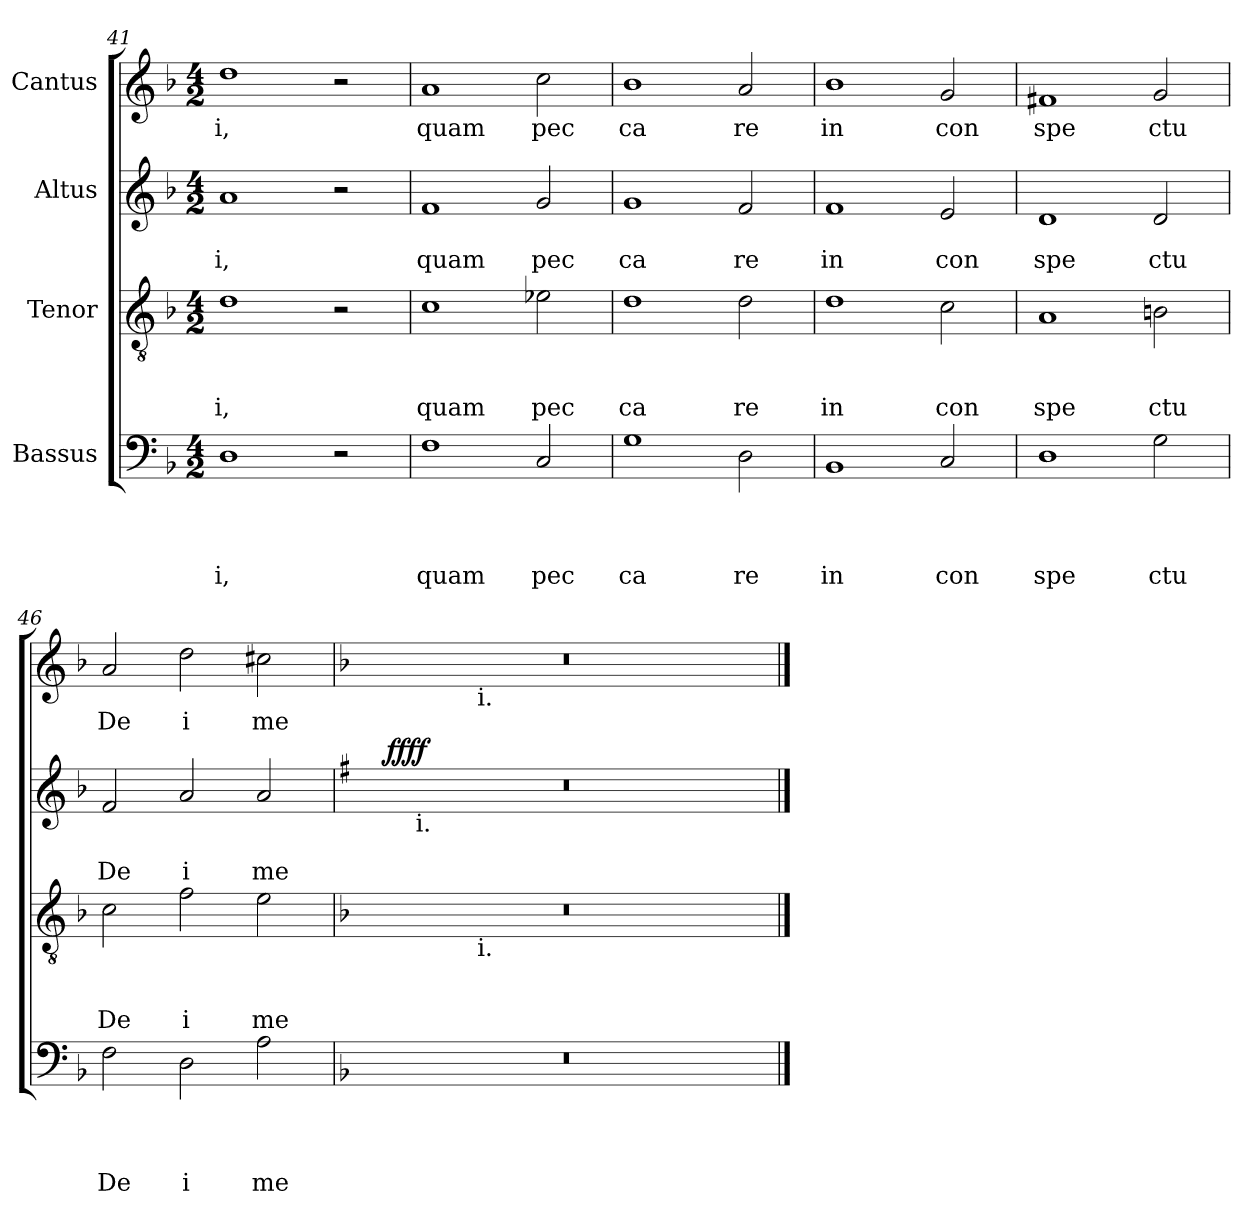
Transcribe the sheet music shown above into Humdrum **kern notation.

**kern	**text	**text	**text	**text	**kern	**text	**text	**text	**kern	**text	**text	**dynam	**kern	**text
*part4	*part4	*part4	*part4	*part4	*part3	*part3	*part3	*part3	*part2	*part2	*part2	*part2	*part1	*part1
*staff4	*staff4	*staff4	*staff4	*staff4	*staff3	*staff3	*staff3	*staff3	*staff2	*staff2	*staff2	*staff2	*staff1	*staff1
*I"Bassus	*	*	*	*	*I"Tenor	*	*	*	*I"Altus	*	*	*	*I"Cantus	*
*clefF4	*	*	*	*	*clefGv2	*	*	*	*clefG2	*	*	*	*clefG2	*
*ITrd-3c-5	*	*	*	*	*ITrd-3c-5	*	*	*	*ITrd-3c-5	*	*	*	*	*
*k[b-e-]	*	*	*	*	*k[b-e-]	*	*	*	*k[b-e-]	*	*	*	*k[b-]	*
*B-:	*	*	*	*	*B-:	*	*	*	*B-:	*	*	*	*F:	*
*M4/2	*	*	*	*	*M4/2	*	*	*	*M4/2	*	*	*	*M4/2	*
=41	=41	=41	=41	=41	=41	=41	=41	=41	=41	=41	=41	=41	=41	=41
!	!	!	!	!LO:LY:b	!	!	!	!LO:LY:b	!	!	!LO:LY:b	!	!	!LO:LY:b
1G	.	.	.	i,	1g	.	.	i,	1dd	.	i,	.	1dd	i,
2r	.	.	.	.	2r	.	.	.	2r	.	.	.	2r	.
=42	=42	=42	=42	=42	=42	=42	=42	=42	=42	=42	=42	=42	=42	=42
!	!	!	!	!LO:LY:b	!	!	!	!LO:LY:b	!	!	!LO:LY:b	!	!	!LO:LY:b
1B-	.	.	.	quam	1f	.	.	quam	1b-	.	quam	.	1a	quam
!	!	!	!	!LO:LY:b	!	!	!	!LO:LY:b	!	!	!LO:LY:b	!	!	!LO:LY:b
2F/	.	.	.	pec	2a-X\	.	.	pec	2cc/	.	pec	.	2cc\	pec
=43	=43	=43	=43	=43	=43	=43	=43	=43	=43	=43	=43	=43	=43	=43
!	!	!	!	!LO:LY:b	!	!	!	!LO:LY:b	!	!	!LO:LY:b	!	!	!LO:LY:b
1c	.	.	.	ca	1g	.	.	ca	1cc	.	ca	.	1b-	ca
!	!	!	!	!LO:LY:b	!	!	!	!LO:LY:b	!	!	!LO:LY:b	!	!	!LO:LY:b
2G\	.	.	.	re	2g\	.	.	re	2b-/	.	re	.	2a/	re
=44	=44	=44	=44	=44	=44	=44	=44	=44	=44	=44	=44	=44	=44	=44
!	!	!	!	!LO:LY:b	!	!	!	!LO:LY:b	!	!	!LO:LY:b	!	!	!LO:LY:b
1E-	.	.	.	in	1g	.	.	in	1b-	.	in	.	1b-	in
!	!	!	!	!LO:LY:b	!	!	!	!LO:LY:b	!	!	!LO:LY:b	!	!	!LO:LY:b
2F/	.	.	.	con	2f\	.	.	con	2a/	.	con	.	2g/	con
=45	=45	=45	=45	=45	=45	=45	=45	=45	=45	=45	=45	=45	=45	=45
!	!	!	!	!LO:LY:b	!	!	!	!LO:LY:b	!	!	!LO:LY:b	!	!	!LO:LY:b
1G	.	.	.	spe	1d	.	.	spe	1g	.	spe	.	1f#X	spe
!	!	!	!	!LO:LY:b	!	!	!	!LO:LY:b	!	!	!LO:LY:b	!	!	!LO:LY:b
2c\	.	.	.	ctu	2en\	.	.	ctu	2g/	.	ctu	.	2g/	ctu
=46	=46	=46	=46	=46	=46	=46	=46	=46	=46	=46	=46	=46	=46	=46
!	!	!	!	!LO:LY:b	!	!	!	!LO:LY:b	!	!	!LO:LY:b	!	!	!LO:LY:b
2B-\	.	.	.	De	2f\	.	.	De	2b-/	.	De	.	2a/	De
!	!	!	!	!LO:LY:b	!	!	!	!LO:LY:b	!	!	!LO:LY:b	!	!	!LO:LY:b
2G\	.	.	.	i	2b-\	.	.	i	2dd/	.	i	.	2dd\	i
!	!	!	!	!LO:LY:b	!	!	!	!LO:LY:b	!	!	!LO:LY:b	!	!	!LO:LY:b
2d\	.	.	.	me	2a\	.	.	me	2dd/	.	me	.	2cc#X\	me
=47	=47	=47	=47	=47	=47	=47	=47	=47	=47	=47	=47	=47	=47	=47
*	*	*	*	*	*	*	*	*	*k[]	*	*	*	*	*
*	*	*	*	*	*	*	*	*	*C:	*	*	*	*	*
*	*	*	*	*	*^	*	*	*	*^	*	*	*	*^	*
*	*	*	*	*	*	*	*	*	*	*	*^	*	*	*	*	*	*
0r	.	.	.	.	0r	2ryy	.	.	.	0r	16.ryy	8ryy	.	.	.	0r	2ryy	.
!	!	!	!	!	!	!	!	!	!	!	!	!	!	!	!LO:DY:b	!	!	!
.	.	.	.	.	.	.	.	.	.	.	1ryy	.	.	.	ffff	.	.	.
.	.	.	.	.	.	.	.	.	.	.	.	32ryy	.	.	.	.	.	.
!	!	!	!	!	!	!	!	!	!	!	!	!LO:TX:b:t=i.	!	!	!	!	!	!
.	.	.	.	.	.	.	.	.	.	.	.	1ryy	.	.	.	.	.	.
!	!	!	!	!	!	!	!	!	!	!	!	!	!	!	!	!	!LO:TX:b:t=i.	!
!	!	!	!	!	!	!LO:TX:b:t=i.	!	!	!	!	!	!	!	!	!	!	!	!
.	.	.	.	.	.	1.ryy	.	.	.	.	.	.	.	.	.	.	1.ryy	.
.	.	.	.	.	.	.	.	.	.	.	2ryy	.	.	.	.	.	.	.
.	.	.	.	.	.	.	.	.	.	.	.	2ryy	.	.	.	.	.	.
.	.	.	.	.	.	.	.	.	.	.	4ryy	.	.	.	.	.	.	.
.	.	.	.	.	.	.	.	.	.	.	.	4ryy	.	.	.	.	.	.
.	.	.	.	.	.	.	.	.	.	.	8ryy	.	.	.	.	.	.	.
.	.	.	.	.	.	.	.	.	.	.	.	16.ryy	.	.	.	.	.	.
.	.	.	.	.	.	.	.	.	.	.	32ryy	.	.	.	.	.	.	.
*	*	*	*	*	*v	*v	*	*	*	*	*	*	*	*	*	*v	*v	*
*	*	*	*	*	*	*	*	*	*v	*v	*v	*	*	*	*	*
==	==	==	==	==	==	==	==	==	==	==	==	==	==	==
*-	*-	*-	*-	*-	*-	*-	*-	*-	*-	*-	*-	*-	*-	*-
